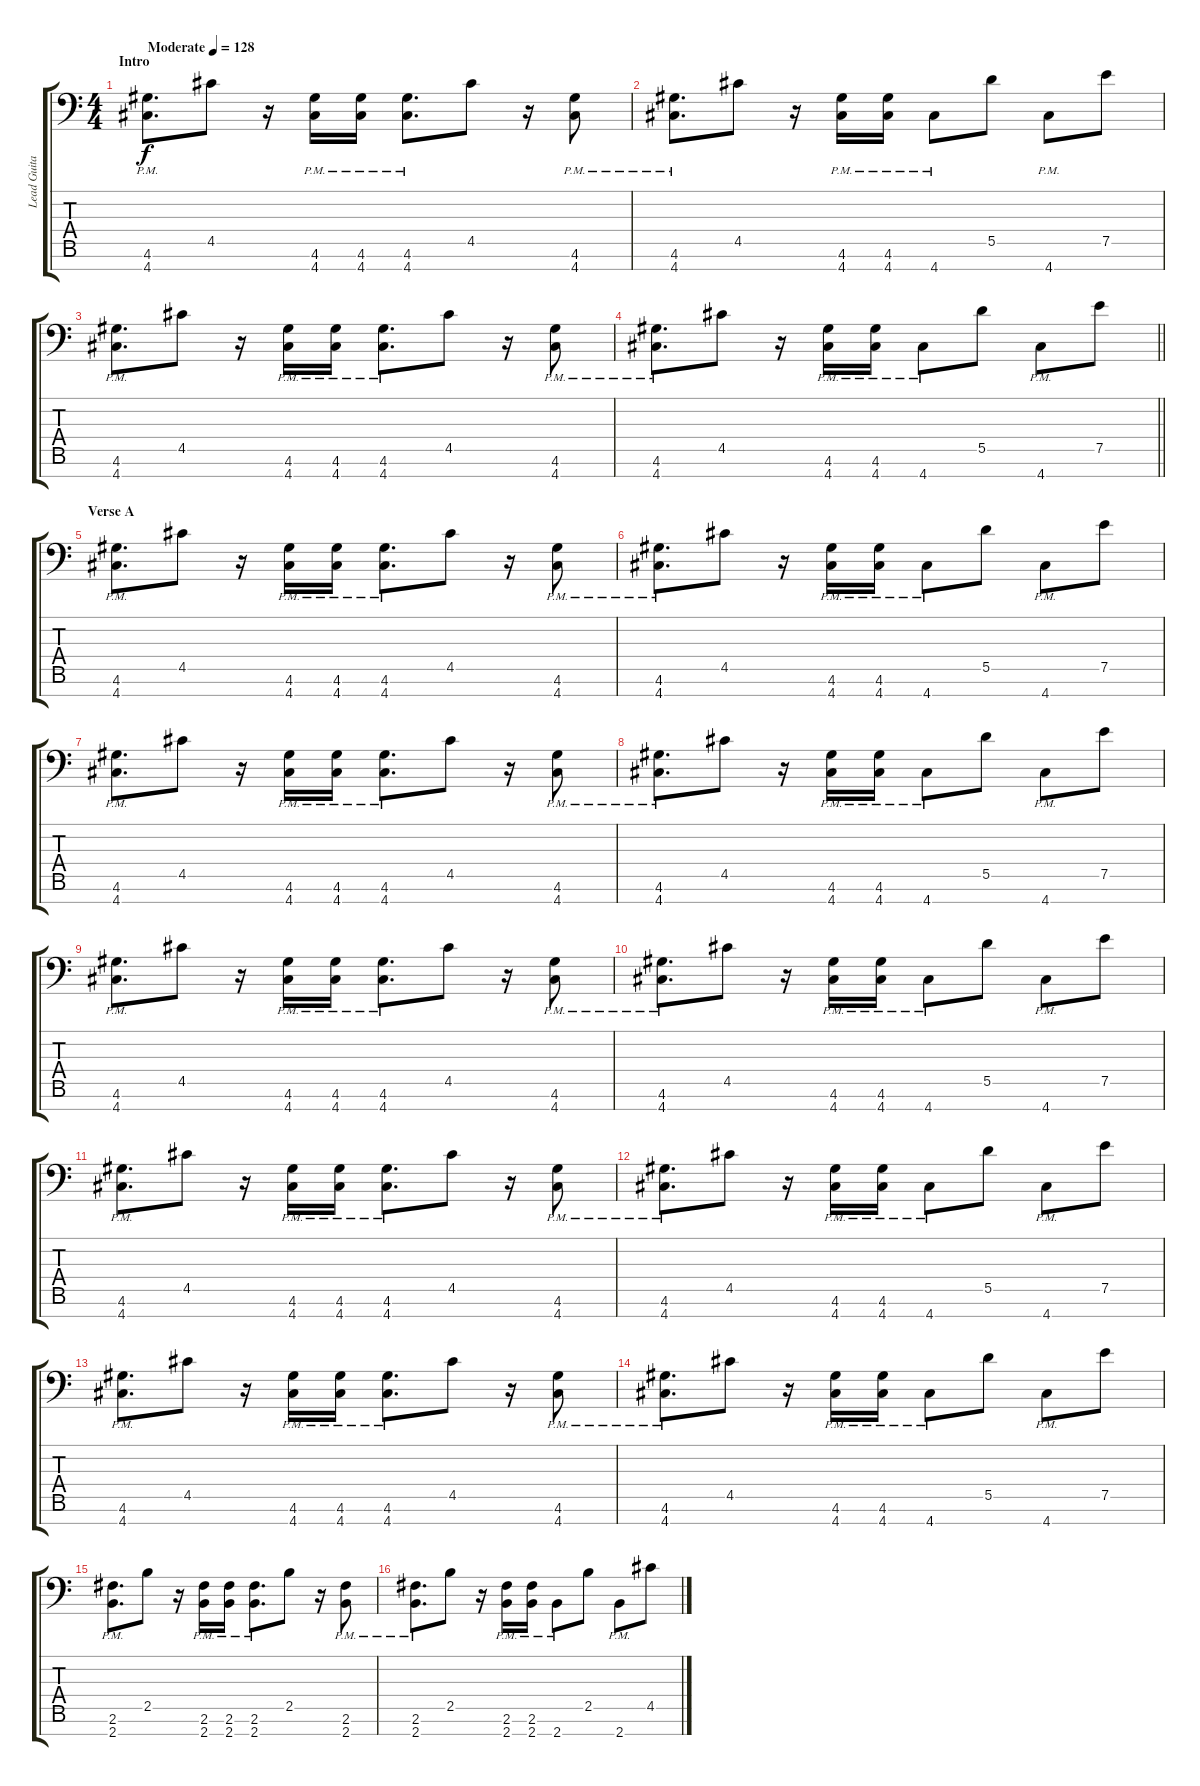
\track ("Lead Guitar" "Lead Guita") {instrument overdrivenguitar}
\staff {score tabs}
\tuning (E4 B3 G3 D3 A2 E2 A1) {hide}
\ts (4 4)
\section ("" "Intro")
\tempo (128 "Moderate")
\clef f4
\ks c
(4.6{pm} 4.7{pm}).8{d dy f instrument overdrivenguitar} 4.5.8 r.16 (4.6{pm} 4.7{pm}).16 (4.6{pm} 4.7{pm}).16 (4.6{pm} 4.7{pm}).8{d} 4.5.8 r.16 (4.6{pm} 4.7{pm}).8 |
(4.6{pm} 4.7{pm}).8{d} 4.5.8 r.16 (4.6{pm} 4.7{pm}).16 (4.6{pm} 4.7{pm}).16 4.7{pm}.8 5.5.8 4.7{pm}.8 7.5.8 |
(4.6{pm} 4.7{pm}).8{d} 4.5.8 r.16 (4.6{pm} 4.7{pm}).16 (4.6{pm} 4.7{pm}).16 (4.6{pm} 4.7{pm}).8{d} 4.5.8 r.16 (4.6{pm} 4.7{pm}).8 |
\barLineRight lightlight
(4.6{pm} 4.7{pm}).8{d} 4.5.8 r.16 (4.6{pm} 4.7{pm}).16 (4.6{pm} 4.7{pm}).16 4.7{pm}.8 5.5.8 4.7{pm}.8 7.5.8 |
\section ("" "Verse A")
(4.6{pm} 4.7{pm}).8{d} 4.5.8 r.16 (4.6{pm} 4.7{pm}).16 (4.6{pm} 4.7{pm}).16 (4.6{pm} 4.7{pm}).8{d} 4.5.8 r.16 (4.6{pm} 4.7{pm}).8 |
(4.6{pm} 4.7{pm}).8{d} 4.5.8 r.16 (4.6{pm} 4.7{pm}).16 (4.6{pm} 4.7{pm}).16 4.7{pm}.8 5.5.8 4.7{pm}.8 7.5.8 |
(4.6{pm} 4.7{pm}).8{d} 4.5.8 r.16 (4.6{pm} 4.7{pm}).16 (4.6{pm} 4.7{pm}).16 (4.6{pm} 4.7{pm}).8{d} 4.5.8 r.16 (4.6{pm} 4.7{pm}).8 |
(4.6{pm} 4.7{pm}).8{d} 4.5.8 r.16 (4.6{pm} 4.7{pm}).16 (4.6{pm} 4.7{pm}).16 4.7{pm}.8 5.5.8 4.7{pm}.8 7.5.8 |
(4.6{pm} 4.7{pm}).8{d} 4.5.8 r.16 (4.6{pm} 4.7{pm}).16 (4.6{pm} 4.7{pm}).16 (4.6{pm} 4.7{pm}).8{d} 4.5.8 r.16 (4.6{pm} 4.7{pm}).8 |
(4.6{pm} 4.7{pm}).8{d} 4.5.8 r.16 (4.6{pm} 4.7{pm}).16 (4.6{pm} 4.7{pm}).16 4.7{pm}.8 5.5.8 4.7{pm}.8 7.5.8 |
(4.6{pm} 4.7{pm}).8{d} 4.5.8 r.16 (4.6{pm} 4.7{pm}).16 (4.6{pm} 4.7{pm}).16 (4.6{pm} 4.7{pm}).8{d} 4.5.8 r.16 (4.6{pm} 4.7{pm}).8 |
(4.6{pm} 4.7{pm}).8{d} 4.5.8 r.16 (4.6{pm} 4.7{pm}).16 (4.6{pm} 4.7{pm}).16 4.7{pm}.8 5.5.8 4.7{pm}.8 7.5.8 |
(4.6{pm} 4.7{pm}).8{d} 4.5.8 r.16 (4.6{pm} 4.7{pm}).16 (4.6{pm} 4.7{pm}).16 (4.6{pm} 4.7{pm}).8{d} 4.5.8 r.16 (4.6{pm} 4.7{pm}).8 |
(4.6{pm} 4.7{pm}).8{d} 4.5.8 r.16 (4.6{pm} 4.7{pm}).16 (4.6{pm} 4.7{pm}).16 4.7{pm}.8 5.5.8 4.7{pm}.8 7.5.8 |
(2.6{pm} 2.7{pm}).8{d} 2.5.8 r.16 (2.6{pm} 2.7{pm}).16 (2.6{pm} 2.7{pm}).16 (2.6{pm} 2.7{pm}).8{d} 2.5.8 r.16 (2.6{pm} 2.7{pm}).8 |
(2.6{pm} 2.7{pm}).8{d} 2.5.8 r.16 (2.6{pm} 2.7{pm}).16 (2.6{pm} 2.7{pm}).16 2.7{pm}.8 2.5.8 2.7{pm}.8 4.5.8
